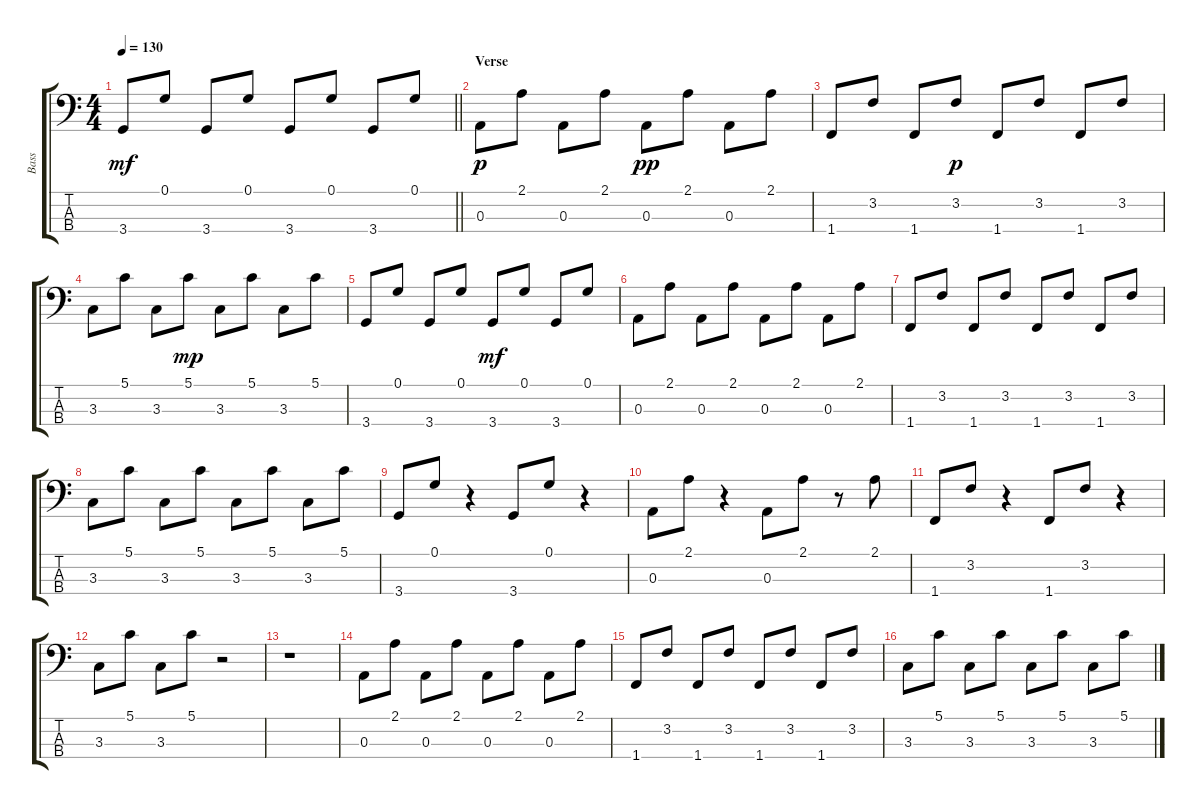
\track ("Bass" "Bass") {instrument electricbassfinger}
\staff {score tabs}
\tuning (G2 D2 A1 E1) {hide}
\ts (4 4)
\tempo 130
\clef f4
\barLineRight lightlight
\ks c
3.4.8{dy mf} 0.1.8 3.4.8 0.1.8 3.4.8 0.1.8 3.4.8 0.1.8 |
\section ("" "Verse")
0.3.8{dy p} 2.1.8 0.3.8 2.1.8 0.3.8{dy pp} 2.1.8 0.3.8 2.1.8 |
1.4.8 3.2.8 1.4.8 3.2.8{dy p} 1.4.8 3.2.8 1.4.8 3.2.8 |
3.3.8 5.1.8 3.3.8 5.1.8{dy mp} 3.3.8 5.1.8 3.3.8 5.1.8 |
3.4.8 0.1.8 3.4.8 0.1.8 3.4.8{dy mf} 0.1.8 3.4.8 0.1.8 |
0.3.8 2.1.8 0.3.8 2.1.8 0.3.8 2.1.8 0.3.8 2.1.8 |
1.4.8 3.2.8 1.4.8 3.2.8 1.4.8 3.2.8 1.4.8 3.2.8 |
3.3.8 5.1.8 3.3.8 5.1.8 3.3.8 5.1.8 3.3.8 5.1.8 |
3.4.8 0.1.8 r.4 3.4.8 0.1.8 r.4 |
0.3.8 2.1.8 r.4 0.3.8 2.1.8 r.8 2.1.8 |
1.4.8 3.2.8 r.4 1.4.8 3.2.8 r.4 |
3.3.8 5.1.8 3.3.8 5.1.8 r.2 |
r.1 |
0.3.8 2.1.8 0.3.8 2.1.8 0.3.8 2.1.8 0.3.8 2.1.8 |
1.4.8 3.2.8 1.4.8 3.2.8 1.4.8 3.2.8 1.4.8 3.2.8 |
3.3.8 5.1.8 3.3.8 5.1.8 3.3.8 5.1.8 3.3.8 5.1.8
